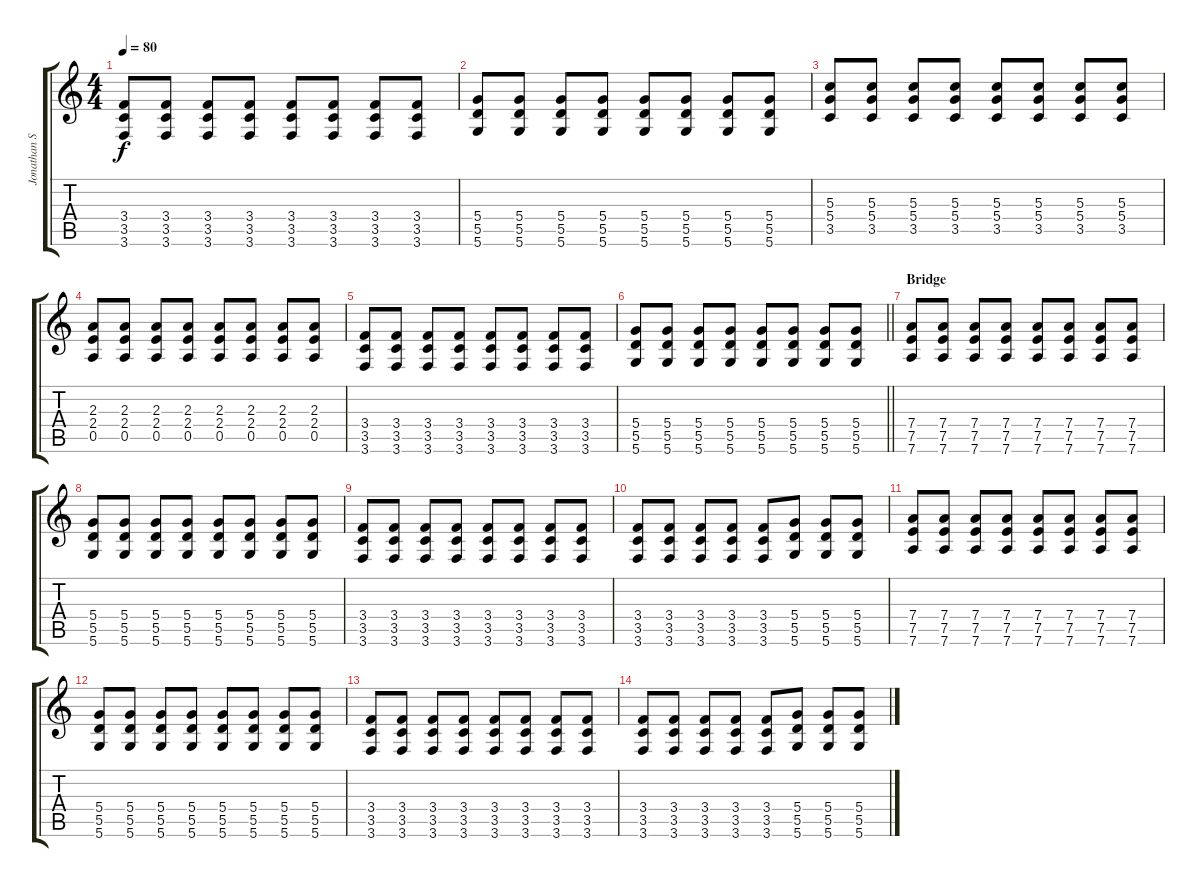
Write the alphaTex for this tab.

\track ("Jonathan Steingard (Rhythm)" "Jonathan S") {instrument distortionguitar}
\staff {score tabs}
\tuning (E4 B3 G3 D3 A2 D2) {hide}
\ts (4 4)
\tempo 80
\clef g2
\ks c
(3.4 3.5 3.6).8{dy f} (3.4 3.5 3.6).8 (3.4 3.5 3.6).8 (3.4 3.5 3.6).8 (3.4 3.5 3.6).8 (3.4 3.5 3.6).8 (3.4 3.5 3.6).8 (3.4 3.5 3.6).8 |
(5.4 5.5 5.6).8 (5.4 5.5 5.6).8 (5.4 5.5 5.6).8 (5.4 5.5 5.6).8 (5.4 5.5 5.6).8 (5.4 5.5 5.6).8 (5.4 5.5 5.6).8 (5.4 5.5 5.6).8 |
(5.3 5.4 3.5).8 (5.3 5.4 3.5).8 (5.3 5.4 3.5).8 (5.3 5.4 3.5).8 (5.3 5.4 3.5).8 (5.3 5.4 3.5).8 (5.3 5.4 3.5).8 (5.3 5.4 3.5).8 |
(2.3 2.4 0.5).8 (2.3 2.4 0.5).8 (2.3 2.4 0.5).8 (2.3 2.4 0.5).8 (2.3 2.4 0.5).8 (2.3 2.4 0.5).8 (2.3 2.4 0.5).8 (2.3 2.4 0.5).8 |
(3.4 3.5 3.6).8 (3.4 3.5 3.6).8 (3.4 3.5 3.6).8 (3.4 3.5 3.6).8 (3.4 3.5 3.6).8 (3.4 3.5 3.6).8 (3.4 3.5 3.6).8 (3.4 3.5 3.6).8 |
\barLineRight lightlight
(5.4 5.5 5.6).8 (5.4 5.5 5.6).8 (5.4 5.5 5.6).8 (5.4 5.5 5.6).8 (5.4 5.5 5.6).8 (5.4 5.5 5.6).8 (5.4 5.5 5.6).8 (5.4 5.5 5.6).8 |
\section ("" "Bridge")
(7.4 7.5 7.6).8 (7.4 7.5 7.6).8 (7.4 7.5 7.6).8 (7.4 7.5 7.6).8 (7.4 7.5 7.6).8 (7.4 7.5 7.6).8 (7.4 7.5 7.6).8 (7.4 7.5 7.6).8 |
(5.4 5.5 5.6).8 (5.4 5.5 5.6).8 (5.4 5.5 5.6).8 (5.4 5.5 5.6).8 (5.4 5.5 5.6).8 (5.4 5.5 5.6).8 (5.4 5.5 5.6).8 (5.4 5.5 5.6).8 |
(3.4 3.5 3.6).8 (3.4 3.5 3.6).8 (3.4 3.5 3.6).8 (3.4 3.5 3.6).8 (3.4 3.5 3.6).8 (3.4 3.5 3.6).8 (3.4 3.5 3.6).8 (3.4 3.5 3.6).8 |
(3.4 3.5 3.6).8 (3.4 3.5 3.6).8 (3.4 3.5 3.6).8 (3.4 3.5 3.6).8 (3.4 3.5 3.6).8 (5.4 5.5 5.6).8 (5.4 5.5 5.6).8 (5.4 5.5 5.6).8 |
(7.4 7.5 7.6).8 (7.4 7.5 7.6).8 (7.4 7.5 7.6).8 (7.4 7.5 7.6).8 (7.4 7.5 7.6).8 (7.4 7.5 7.6).8 (7.4 7.5 7.6).8 (7.4 7.5 7.6).8 |
(5.4 5.5 5.6).8 (5.4 5.5 5.6).8 (5.4 5.5 5.6).8 (5.4 5.5 5.6).8 (5.4 5.5 5.6).8 (5.4 5.5 5.6).8 (5.4 5.5 5.6).8 (5.4 5.5 5.6).8 |
(3.4 3.5 3.6).8 (3.4 3.5 3.6).8 (3.4 3.5 3.6).8 (3.4 3.5 3.6).8 (3.4 3.5 3.6).8 (3.4 3.5 3.6).8 (3.4 3.5 3.6).8 (3.4 3.5 3.6).8 |
(3.4 3.5 3.6).8 (3.4 3.5 3.6).8 (3.4 3.5 3.6).8 (3.4 3.5 3.6).8 (3.4 3.5 3.6).8 (5.4 5.5 5.6).8 (5.4 5.5 5.6).8 (5.4 5.5 5.6).8
